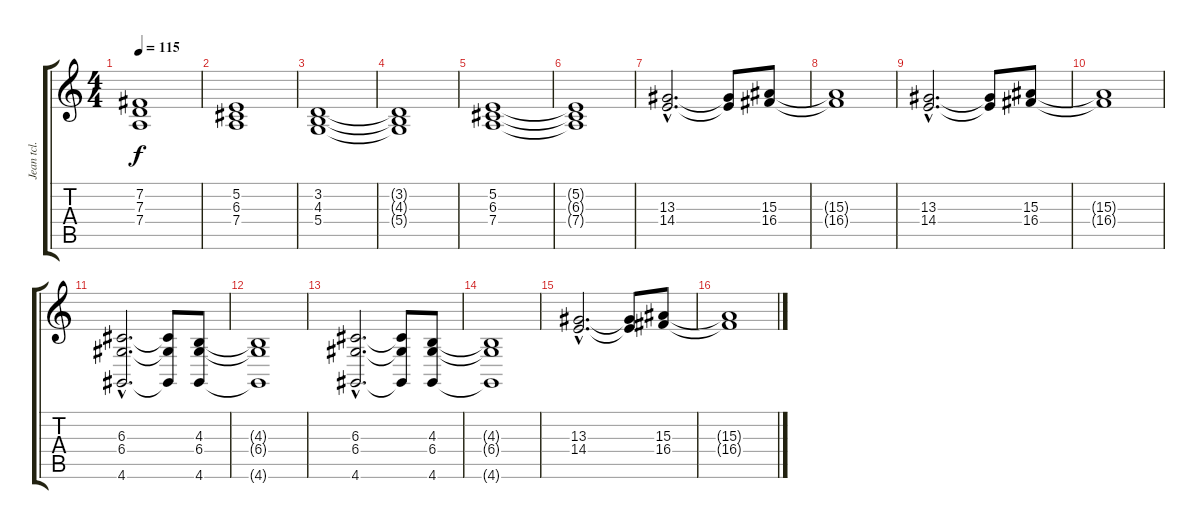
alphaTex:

\track ("Jean tcl. 1" "Jean tcl. ") {instrument stringensemble1}
\staff {score tabs}
\tuning (E4 B3 G3 D3 A2 E2) {hide}
\ts (4 4)
\tempo 115
\clef g2
\ks c
(7.2 7.3 7.4).1{dy f} |
(5.2 6.3 7.4).1 |
(3.2 4.3 5.4).1 |
(3.2{t} 4.3{t} 5.4{t}).1 |
(5.2 6.3 7.4).1 |
(5.2{t} 6.3{t} 7.4{t}).1 |
(13.3{hac} 14.4{hac}).2{d volume 7 instrument stringensemble1} (13.3{t} 14.4{t}).8 (15.3 16.4).8 |
(15.3{t} 16.4{t}).1 |
(13.3{hac} 14.4{hac}).2{d} (13.3{t} 14.4{t}).8 (15.3 16.4).8 |
(15.3{t} 16.4{t}).1 |
(6.3{hac} 6.4{hac} 4.6{hac}).2{d} (6.3{t} 6.4{t} 4.6{t}).8 (4.3 6.4 4.6).8 |
(4.3{t} 6.4{t} 4.6{t}).1 |
(6.3{hac} 6.4{hac} 4.6{hac}).2{d} (6.3{t} 6.4{t} 4.6{t}).8 (4.3 6.4 4.6).8 |
(4.3{t} 6.4{t} 4.6{t}).1 |
(13.3{hac} 14.4{hac}).2{d} (13.3{t} 14.4{t}).8 (15.3 16.4).8 |
(15.3{t} 16.4{t}).1
